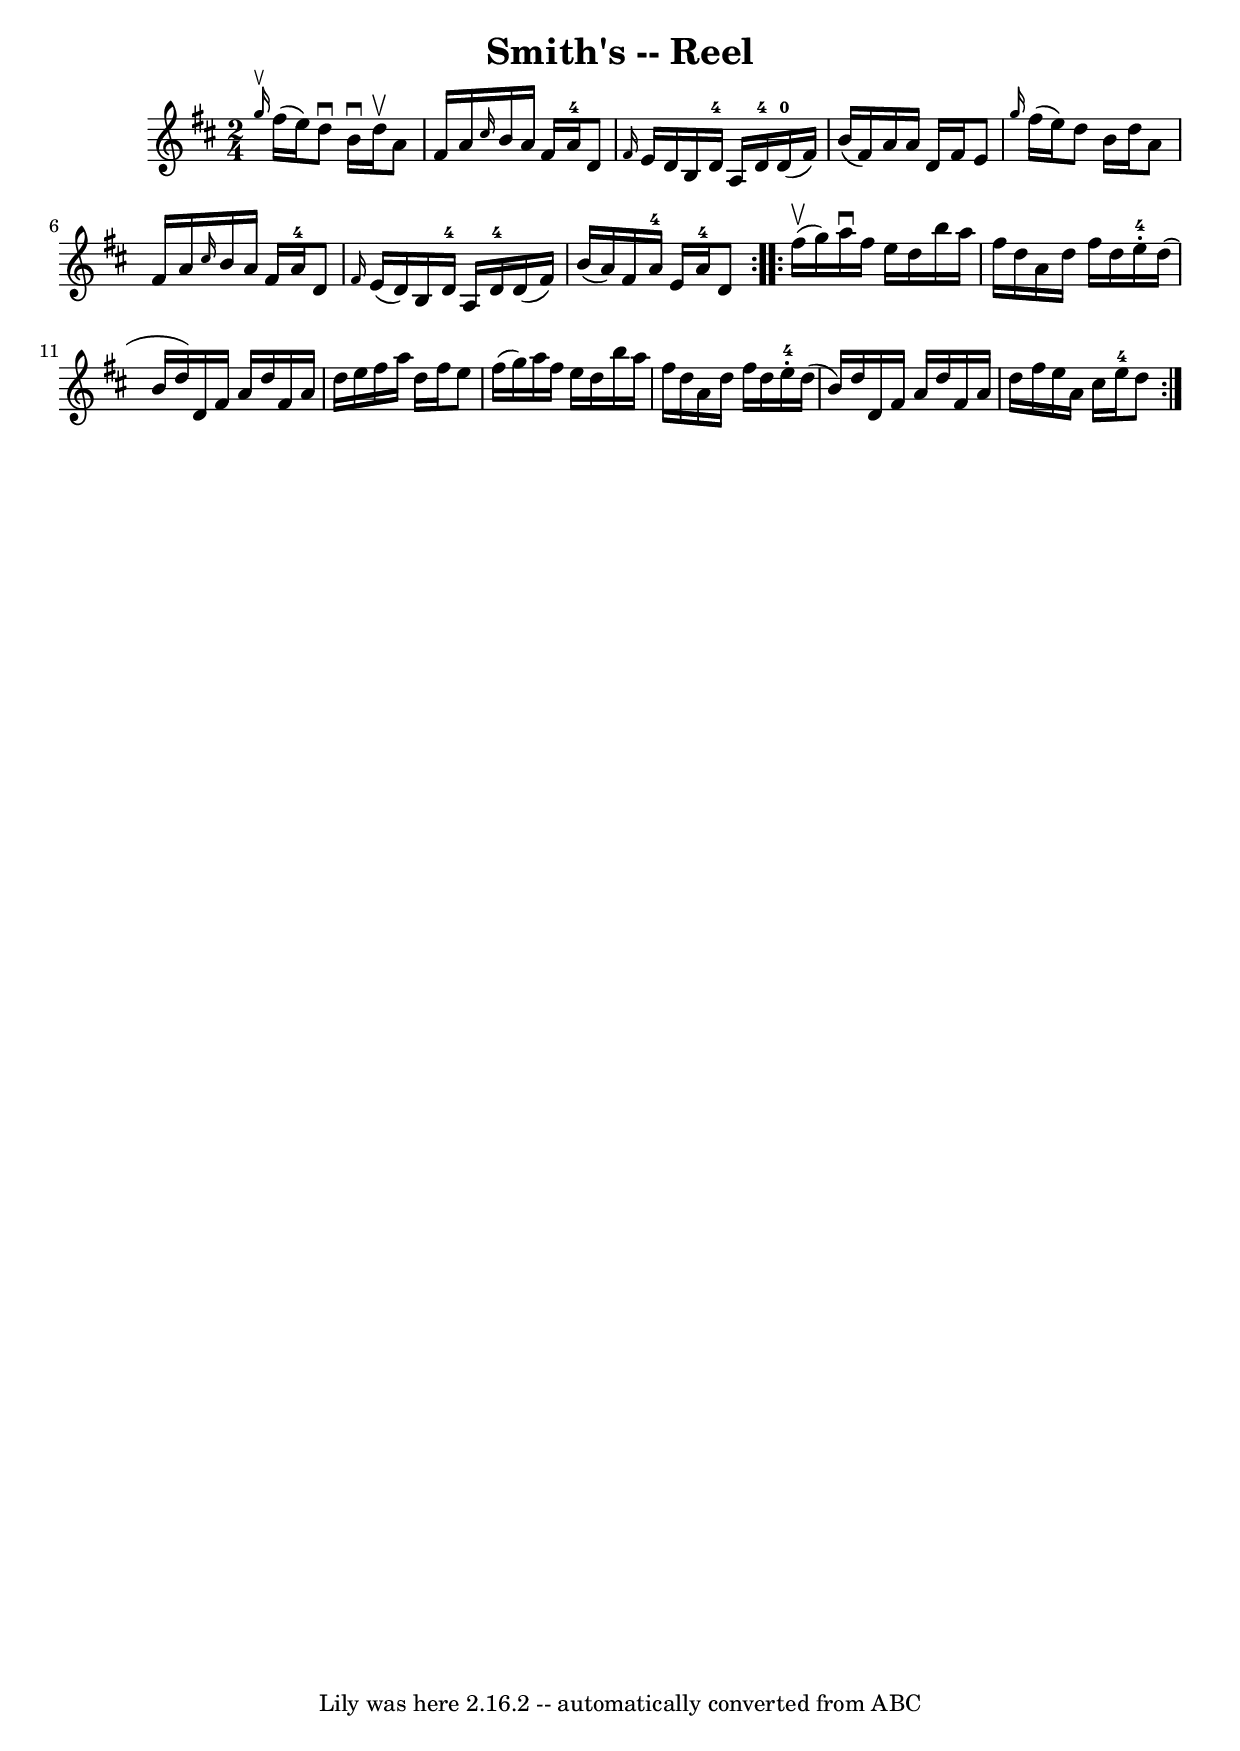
\version "2.7.40"
\include "Mammoth.ily"
\header {
	book = "Ryan's Mammoth Collection"
	crossRefNumber = "1"
	footnotes = "\\\\AKA Kitty's Wedding Hornpipe\\\\350"
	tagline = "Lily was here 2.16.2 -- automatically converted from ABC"
	title = "Smith's -- Reel"
}
voicedefault =  {
\set Score.defaultBarType = "empty"

\repeat volta 2 {
\time 2/4 \key d \major   \grace { g''16^\upbow } fis''16 (e''16) 
|
 d''8^\downbow b'16^\downbow d''16^\upbow a'8 fis'16    
a'16    |
 \grace { cis''16  } b'16 a'16 fis'16 a'16-4   
d'8  \grace { fis'16  } e'16 d'16    |
 b16 d'16-4 a16  
 d'16-4 d'16-0(fis'16) b'16 (fis'16)   |
       
a'16 a'16 d'16 fis'16 e'8  \grace { g''16  } fis''16 (e''16 
)   |
 d''8 b'16 d''16 a'8 fis'16 a'16    |
 
\grace { cis''16  } b'16 a'16 fis'16 a'16-4 d'8  \grace {    
fis'16  } e'16 (d'16)   |
 b16 d'16-4 a16 d'16-4  
 d'16 (fis'16) b'16 (a'16)   |
 fis'16 a'16-4   
e'16 a'16-4 d'8  }     \repeat volta 2 { fis''16^\upbow(g''16) 
|
 a''16^\downbow fis''16 e''16 d''16 b''16 a''16    
fis''16 d''16    |
 a'16 d''16 fis''16 d''16 e''16 
-4-. d''16 (b'16 d''16)   |
 d'16 fis'16 a'16    
d''16 fis'16 a'16 d''16 e''16    |
 fis''16 a''16    
d''16 fis''16 e''8 fis''16 (g''16)   |
 a''16    
fis''16 e''16 d''16 b''16 a''16 fis''16 d''16    |
   
a'16 d''16 fis''16 d''16 e''16-4-. d''16 (b'16)   
d''16    |
 d'16 fis'16 a'16 d''16 fis'16 a'16 d''16  
 fis''16    |
 e''16 a'16 cis''16 e''16-4 d''8    }   
}

\score{
    <<

	\context Staff="default"
	{
	    \voicedefault 
	}

    >>
	\layout {
	}
	\midi {}
}
